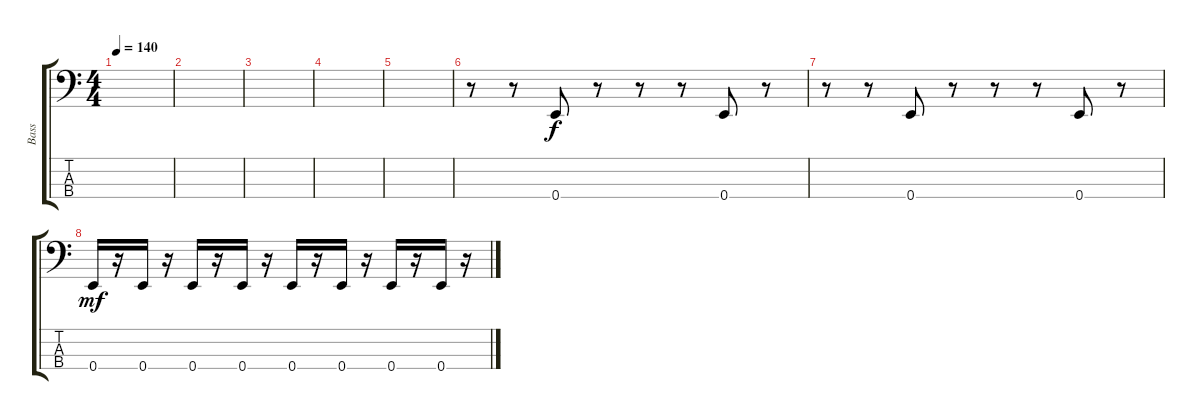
\track ("Bass" "Bass") {instrument slapbass2}
\staff {score tabs}
\tuning (G2 D2 A1 E1) {hide}
\ts (4 4)
\tempo 140
\clef f4
\ks c
|
|
|
|
|
r.8 r.8 0.4.8 r.8 r.8 r.8 0.4.8 r.8 |
r.8 r.8 0.4.8 r.8 r.8 r.8 0.4.8{dy f} r.8 |
0.4.16{dy mf} r.16 0.4.16 r.16 0.4.16 r.16 0.4.16 r.16 0.4.16 r.16 0.4.16 r.16 0.4.16 r.16 0.4.16 r.16
